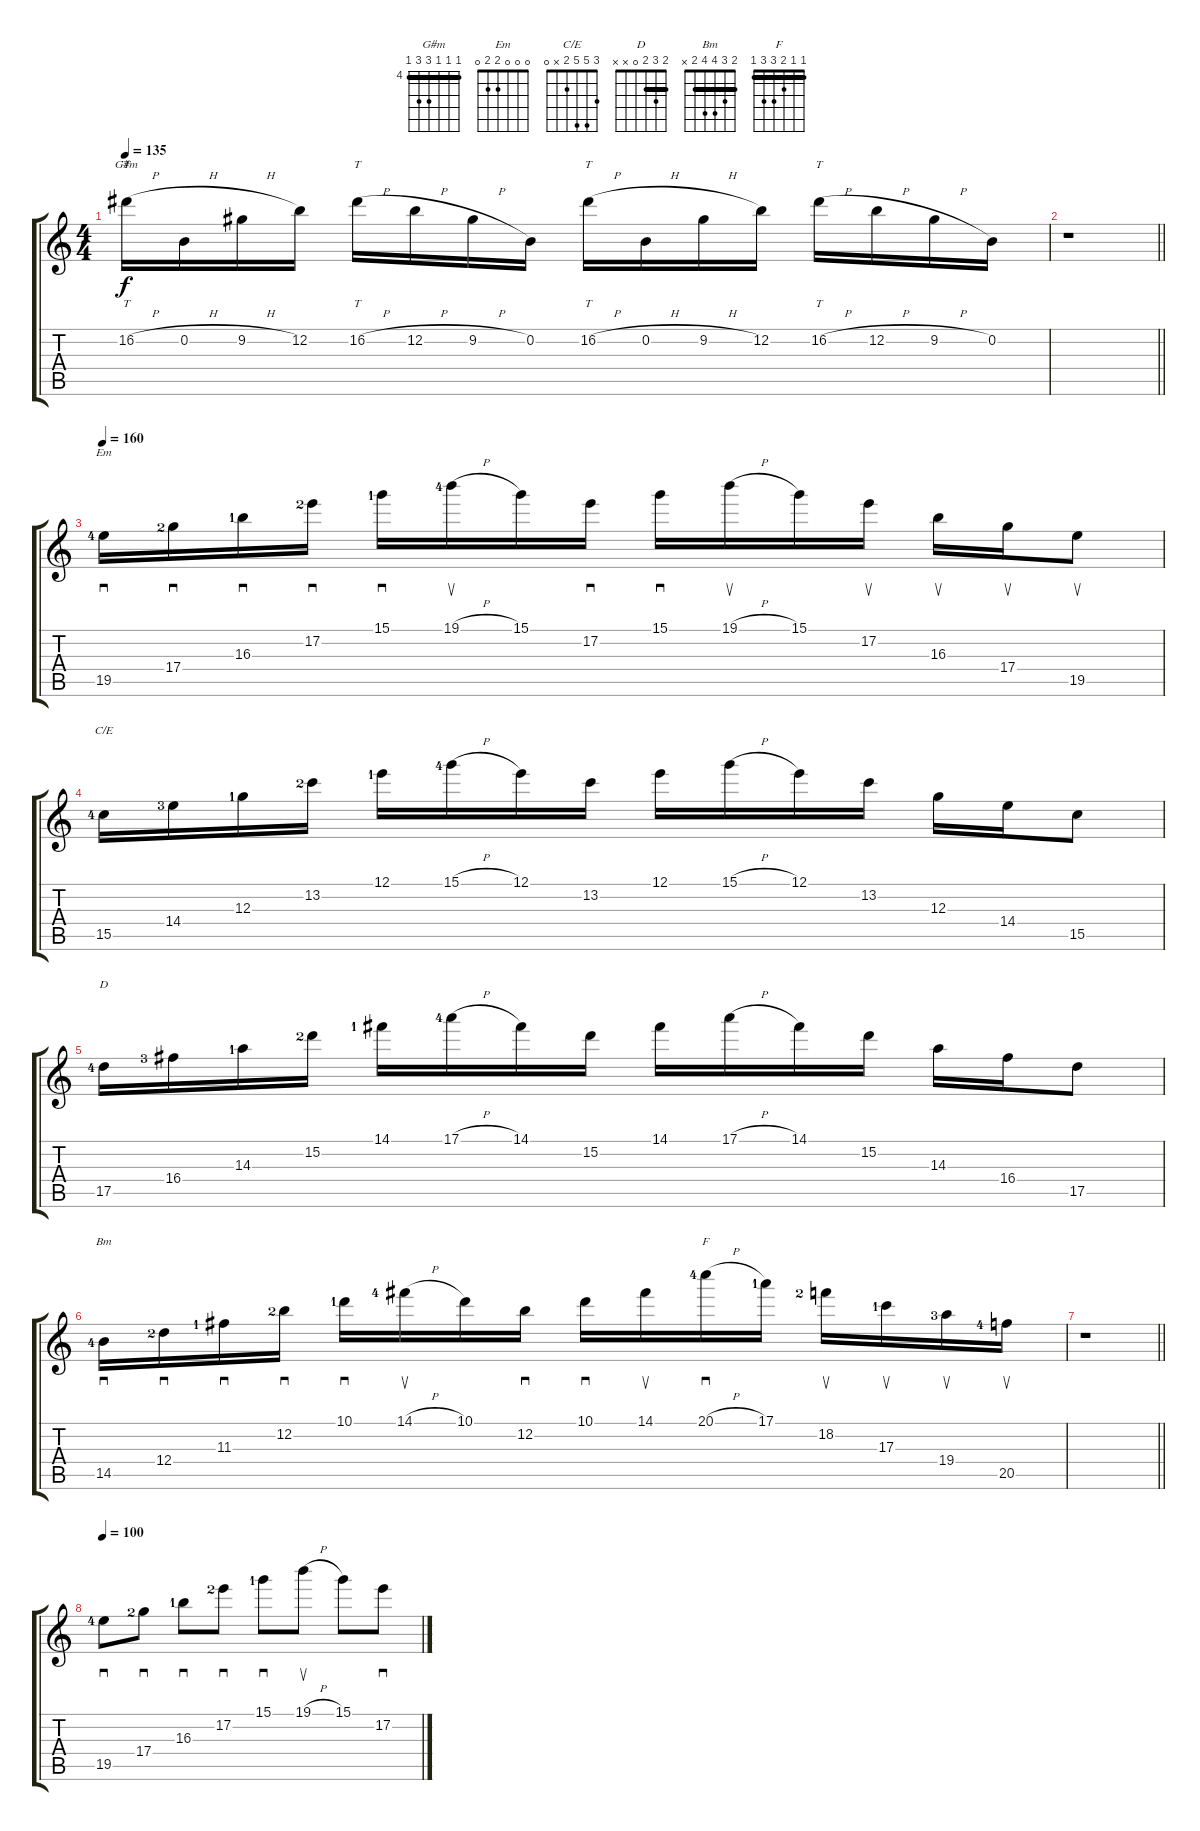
\track "" {instrument overdrivenguitar}
\staff {score tabs}
\tuning (E4 B3 G3 D3 A2 E2) {hide}
\chord ("G#m" 4 4 4 6 6 4) {firstfret 4 barre 4}
\chord ("Em" 0 0 0 2 2 0)
\chord ("C/E" 3 5 5 2 x 0)
\chord ("D" 2 3 2 0 x x) {barre 2}
\chord ("Bm" 2 3 4 4 2 x) {barre 2}
\chord ("F" 1 1 2 3 3 1) {barre 1}
\ts (4 4)
\tempo 135
\clef g2
\ks c
16.2{h}.16{tt ch "G#m" dy f} 0.2{h}.16 9.2{h}.16 12.2.16 16.2{h}.16{tt} 12.2{h}.16 9.2{h}.16 0.2.16 16.2{h}.16{tt} 0.2{h}.16 9.2{h}.16 12.2.16 16.2{h}.16{tt} 12.2{h}.16 9.2{h}.16 0.2.16 |
\barLineRight lightlight
r.1 |
\section ("" "")
\tempo 160
19.5{lf 5}.16{sd ch "Em"} 17.4{lf 3}.16{sd} 16.3{lf 2}.16{sd} 17.2{lf 3}.16{sd} 15.1{lf 2}.16{sd} 19.1{h lf 5}.16{su} 15.1.16 17.2.16{sd} 15.1.16{sd} 19.1{h}.16{su} 15.1.16 17.2.16{su} 16.3.16{su} 17.4.16{su} 19.5.8{su} |
15.5{lf 5}.16{ch "C/E"} 14.4{lf 4}.16 12.3{lf 2}.16 13.2{lf 3}.16 12.1{lf 2}.16 15.1{h lf 5}.16 12.1.16 13.2.16 12.1.16 15.1{h}.16 12.1.16 13.2.16 12.3.16 14.4.16 15.5.8 |
17.5{lf 5}.16{ch "D"} 16.4{lf 4}.16 14.3{lf 2}.16 15.2{lf 3}.16 14.1{lf 2}.16 17.1{h lf 5}.16 14.1.16 15.2.16 14.1.16 17.1{h}.16 14.1.16 15.2.16 14.3.16 16.4.16 17.5.8 |
14.5{lf 5}.16{sd ch "Bm"} 12.4{lf 3}.16{sd} 11.3{lf 2}.16{sd} 12.2{lf 3}.16{sd} 10.1{lf 2}.16{sd} 14.1{h lf 5}.16{su} 10.1.16 12.2.16{sd} 10.1.16{sd} 14.1.16{su} 20.1{h lf 5}.16{sd ch "F"} 17.1{lf 2}.16 18.2{lf 3}.16{su} 17.3{lf 2}.16{su} 19.4{lf 4}.16{su} 20.5{lf 5}.16{su} |
\barLineRight lightlight
r.1 |
\section ("" "")
\tempo 100
19.5{lf 5}.8{sd} 17.4{lf 3}.8{sd} 16.3{lf 2}.8{sd} 17.2{lf 3}.8{sd} 15.1{lf 2}.8{sd} 19.1{h}.8{su} 15.1.8 17.2.8{sd}
